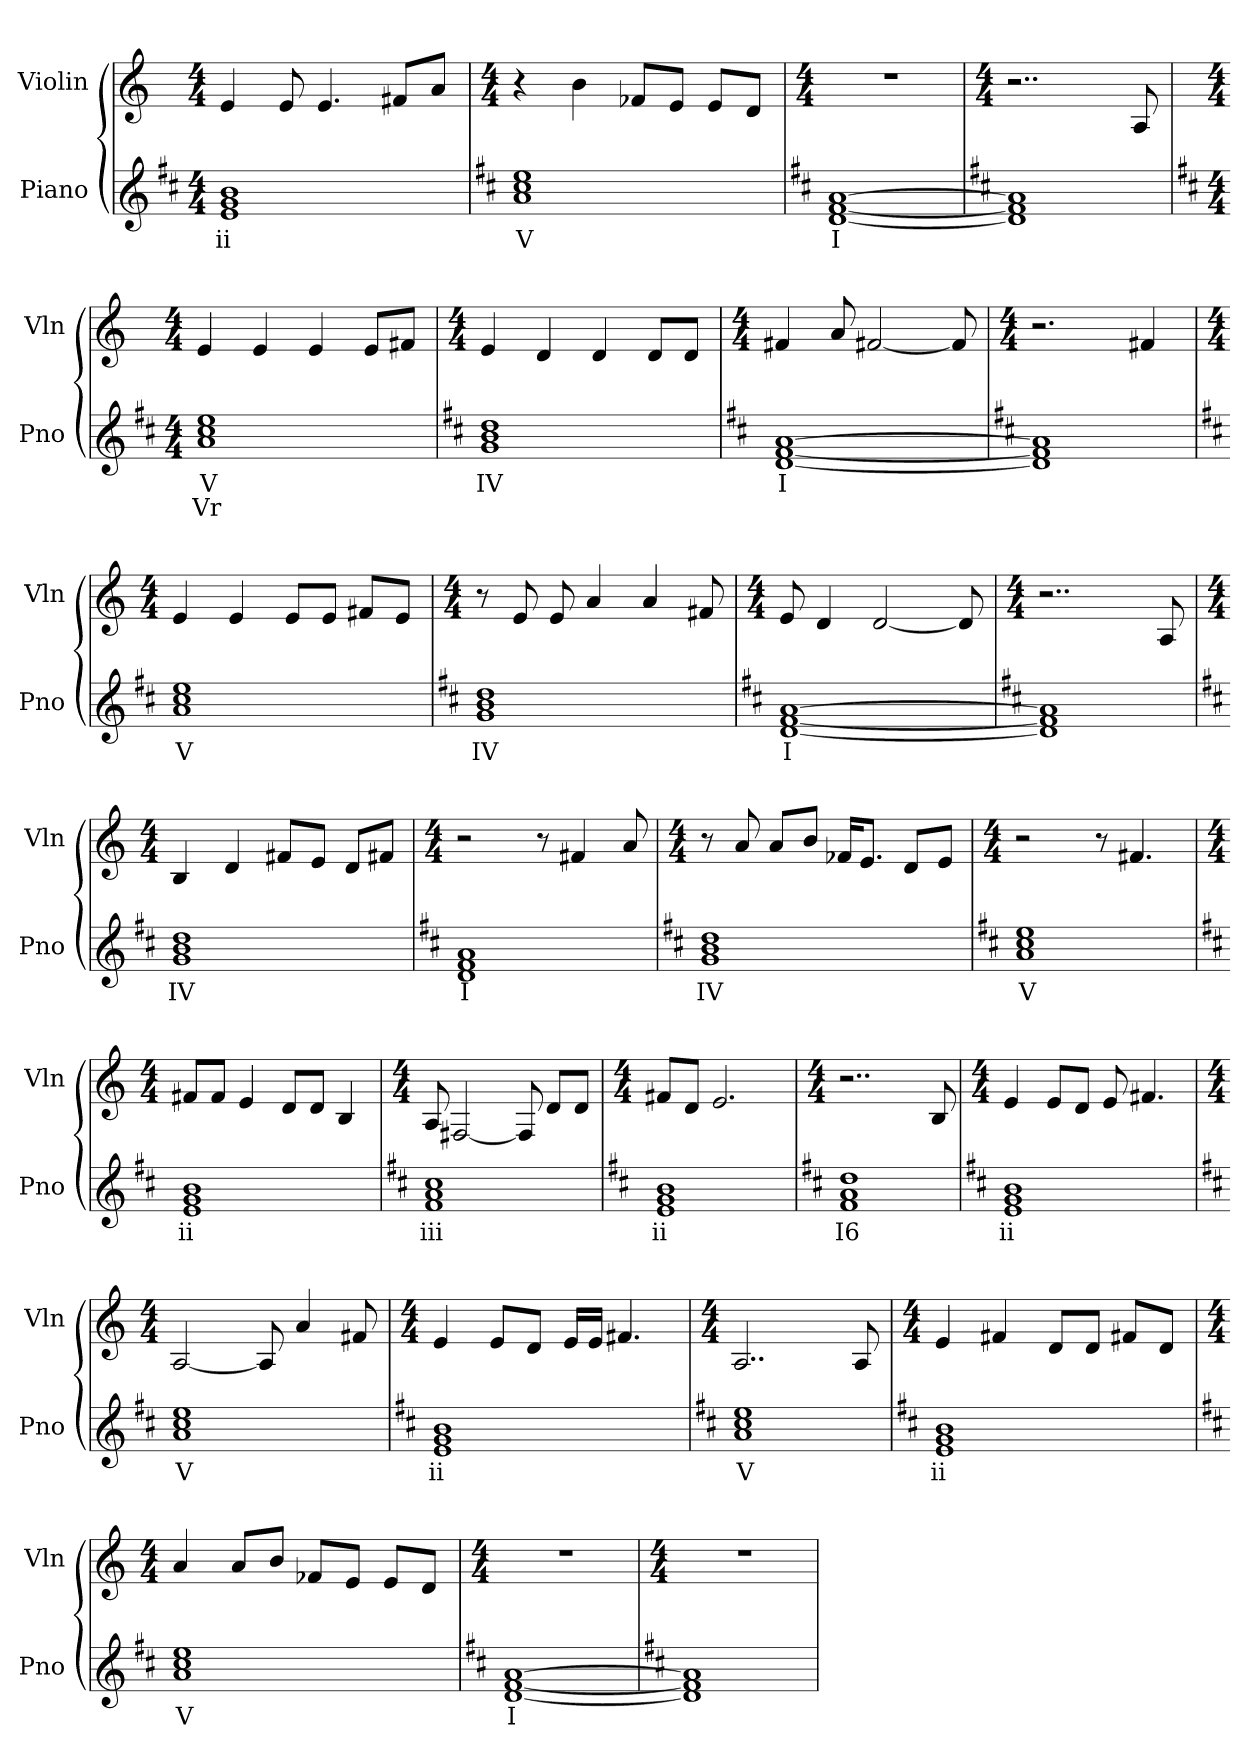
**kern	**text	**text	**kern
*part2	*part2	*part2	*part1
*staff2	*staff2	*staff2	*staff1
*I"Piano	*	*	*I"Violin
*I'Pno	*	*	*I'Vln
*k[f#c#]	*	*	*
*D:	*	*	*
*M4/4	*	*	*M4/4
=	=	=	=
1e 1g 1b	ii	.	4e
.	.	.	8e
.	.	.	4.e
.	.	.	8f#XL
.	.	.	8aJ
=	=	=	=
*k[f#c#]	*	*	*
*D:	*	*	*
*	*	*	*M4/4
1a 1cc# 1ee	V	.	4r
.	.	.	4b
.	.	.	8f-XL
.	.	.	8eJ
.	.	.	8eL
.	.	.	8dJ
=	=	=	=
*k[f#c#]	*	*	*
*D:	*	*	*
*	*	*	*M4/4
[1d [1f# [1a	I	.	1r
=	=	=	=
*k[f#c#]	*	*	*
*D:	*	*	*
*	*	*	*M4/4
1d] 1f#] 1a]	.	.	2..r
.	.	.	8A
=	=	=	=
*k[f#c#]	*	*	*
*D:	*	*	*
*M4/4	*	*	*M4/4
1a 1cc# 1ee	V	Vr	4e
.	.	.	4e
.	.	.	4e
.	.	.	8eL
.	.	.	8f#XJ
=	=	=	=
*k[f#c#]	*	*	*
*D:	*	*	*
*	*	*	*M4/4
1g 1b 1dd	IV	.	4e
.	.	.	4d
.	.	.	4d
.	.	.	8dL
.	.	.	8dJ
=	=	=	=
*k[f#c#]	*	*	*
*D:	*	*	*
*	*	*	*M4/4
[1d [1f# [1a	I	.	4f#X
.	.	.	8a
.	.	.	[2f#X
.	.	.	8f#]
=	=	=	=
*k[f#c#]	*	*	*
*D:	*	*	*
*	*	*	*M4/4
1d] 1f#] 1a]	.	.	2.r
.	.	.	4f#X
=	=	=	=
*k[f#c#]	*	*	*
*D:	*	*	*
*	*	*	*M4/4
1a 1cc# 1ee	V	.	4e
.	.	.	4e
.	.	.	8eL
.	.	.	8eJ
.	.	.	8f#XL
.	.	.	8eJ
=	=	=	=
*k[f#c#]	*	*	*
*D:	*	*	*
*	*	*	*M4/4
1g 1b 1dd	IV	.	8r
.	.	.	8e
.	.	.	8e
.	.	.	4a
.	.	.	4a
.	.	.	8f#X
=	=	=	=
*k[f#c#]	*	*	*
*D:	*	*	*
*	*	*	*M4/4
[1d [1f# [1a	I	.	8e
.	.	.	4d
.	.	.	[2d
.	.	.	8d]
=	=	=	=
*k[f#c#]	*	*	*
*D:	*	*	*
*	*	*	*M4/4
1d] 1f#] 1a]	.	.	2..r
.	.	.	8A
=	=	=	=
*k[f#c#]	*	*	*
*D:	*	*	*
*	*	*	*M4/4
1g 1b 1dd	IV	.	4B
.	.	.	4d
.	.	.	8f#XL
.	.	.	8eJ
.	.	.	8dL
.	.	.	8f#XJ
=	=	=	=
*k[f#c#]	*	*	*
*D:	*	*	*
*	*	*	*M4/4
1d 1f# 1a	I	.	2r
.	.	.	8r
.	.	.	4f#X
.	.	.	8a
=	=	=	=
*k[f#c#]	*	*	*
*D:	*	*	*
*	*	*	*M4/4
1g 1b 1dd	IV	.	8r
.	.	.	8a
.	.	.	8aL
.	.	.	8bJ
.	.	.	16f-XKL
.	.	.	8.eJ
.	.	.	8dL
.	.	.	8eJ
=	=	=	=
*k[f#c#]	*	*	*
*D:	*	*	*
*	*	*	*M4/4
1a 1cc# 1ee	V	.	2r
.	.	.	8r
.	.	.	4.f#X
=	=	=	=
*k[f#c#]	*	*	*
*D:	*	*	*
*	*	*	*M4/4
1e 1g 1b	ii	.	8f#XL
.	.	.	8f#J
.	.	.	4e
.	.	.	8dL
.	.	.	8dJ
.	.	.	4B
=	=	=	=
*k[f#c#]	*	*	*
*D:	*	*	*
*	*	*	*M4/4
1f# 1a 1cc#	iii	.	8A
.	.	.	[2F#X
.	.	.	8F#]
.	.	.	8dL
.	.	.	8dJ
=	=	=	=
*k[f#c#]	*	*	*
*D:	*	*	*
*	*	*	*M4/4
1e 1g 1b	ii	.	8f#XL
.	.	.	8dJ
.	.	.	2.e
=	=	=	=
*k[f#c#]	*	*	*
*D:	*	*	*
*	*	*	*M4/4
1f# 1a 1dd	I6	.	2..r
.	.	.	8B
=	=	=	=
*k[f#c#]	*	*	*
*D:	*	*	*
*	*	*	*M4/4
1e 1g 1b	ii	.	4e
.	.	.	8eL
.	.	.	8dJ
.	.	.	8e
.	.	.	4.f#X
=	=	=	=
*k[f#c#]	*	*	*
*D:	*	*	*
*	*	*	*M4/4
1a 1cc# 1ee	V	.	[2A
.	.	.	8A]
.	.	.	4a
.	.	.	8f#X
=	=	=	=
*k[f#c#]	*	*	*
*D:	*	*	*
*	*	*	*M4/4
1e 1g 1b	ii	.	4e
.	.	.	8eL
.	.	.	8dJ
.	.	.	16eLL
.	.	.	16eJJ
.	.	.	4.f#X
=	=	=	=
*k[f#c#]	*	*	*
*D:	*	*	*
*	*	*	*M4/4
1a 1cc# 1ee	V	.	2..A
.	.	.	8A
=	=	=	=
*k[f#c#]	*	*	*
*D:	*	*	*
*	*	*	*M4/4
1e 1g 1b	ii	.	4e
.	.	.	4f#X
.	.	.	8dL
.	.	.	8dJ
.	.	.	8f#XL
.	.	.	8dJ
=	=	=	=
*k[f#c#]	*	*	*
*D:	*	*	*
*	*	*	*M4/4
1a 1cc# 1ee	V	.	4a
.	.	.	8aL
.	.	.	8bJ
.	.	.	8f-XL
.	.	.	8eJ
.	.	.	8eL
.	.	.	8dJ
=	=	=	=
*k[f#c#]	*	*	*
*D:	*	*	*
*	*	*	*M4/4
[1d [1f# [1a	I	.	1r
=	=	=	=
*k[f#c#]	*	*	*
*D:	*	*	*
*	*	*	*M4/4
1d] 1f#] 1a]	.	.	1r
=	=	=	=
*-	*-	*-	*-
